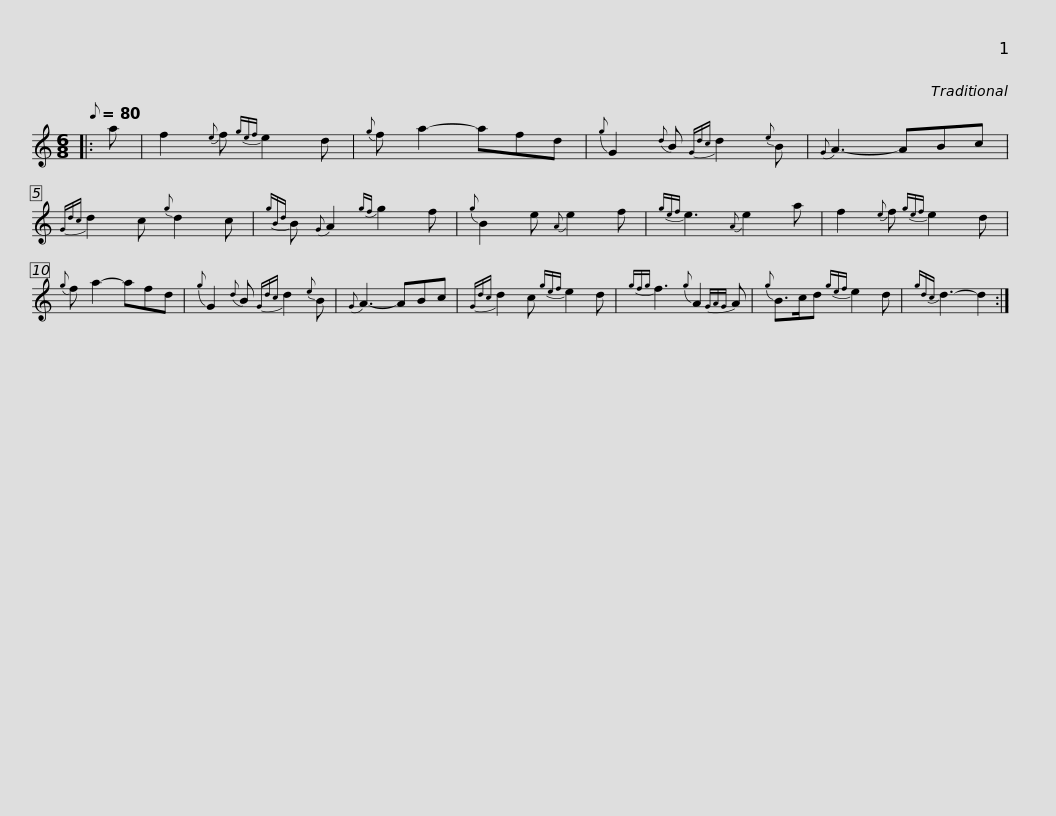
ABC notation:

X:1
L:1/8
Q:1/8=80
M:6/8
I:linebreak $
K:C
V:1 treble
V:1
|: a | f2{e} f{gef} e2 d |{g} f a2- afd |{g} G2{d} B{Gdc} d2{e} B |{G} A3- ABc | %5
{Gdc} d2 c{g} d2 c |${gBd} B{G} A2{gf} g2 f |{g} B2 e{A} e2 f |{gef} e3{A} e2 a | f2{e} f{gef} e2 d | %10
{g} f a2- afd |{g} G2{d} B{Gdc} d2{e} B |${G} A3- ABc |{Gdc} d2 c{gef} e2 d |{gfg} f3{g} A2{GAG} A | %15
{g} B>cd{gef} e2 d |{gdc} d3- d2 :| %17
